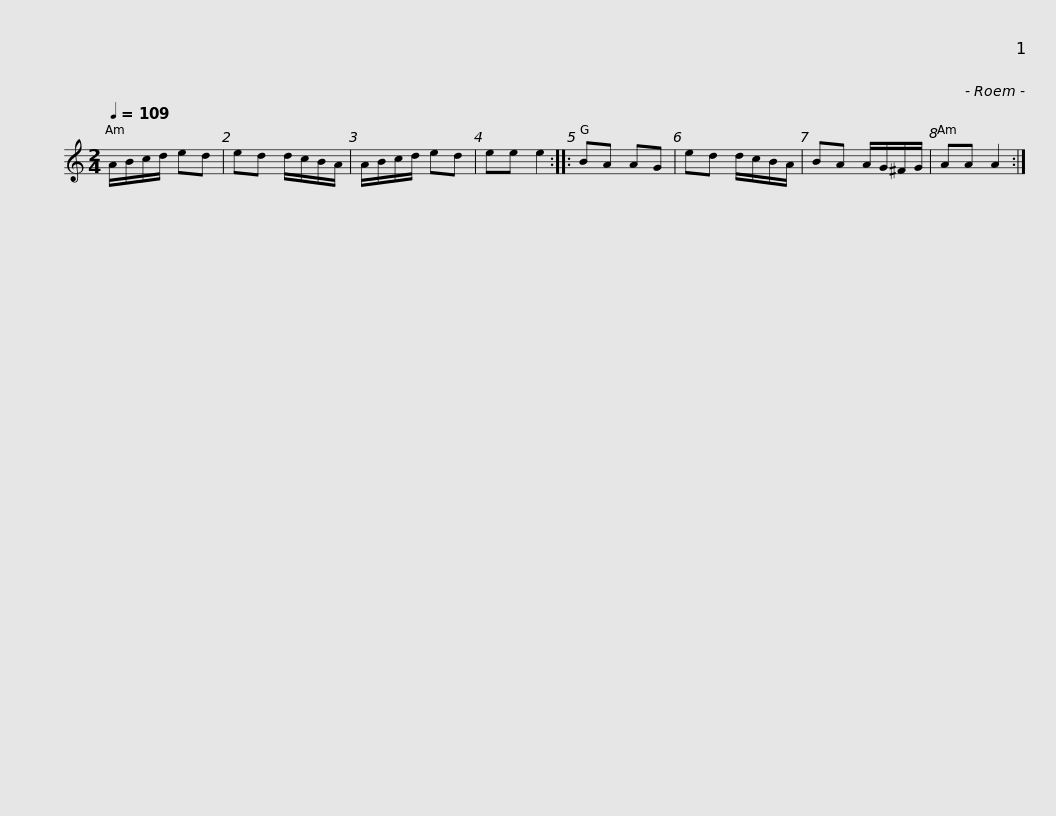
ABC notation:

X:1
L:1/8
Q:1/4=109
M:2/4
I:linebreak $
K:C
V:1 treble
V:1
 A/B/c/d/ ed | ed d/c/B/A/ | A/B/c/d/ ed | ee e2 :: BA AG | %5
 ed d/c/B/A/ | BA A/G/^F/G/ | AA A2 :| %8
